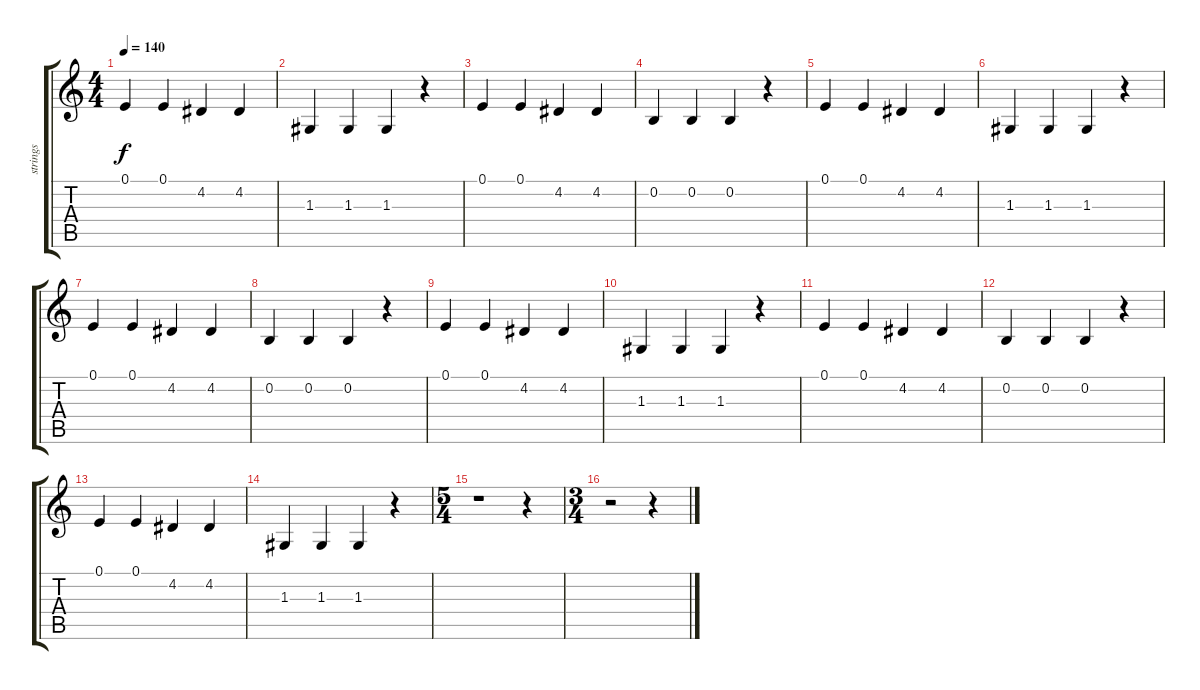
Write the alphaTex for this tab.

\track ("strings" "strings") {instrument stringensemble1}
\staff {score tabs}
\tuning (E4 B3 G3 D3 A2 E2) {hide}
\ts (4 4)
\tempo 140
\clef g2
\ks c
0.1.4{dy f} 0.1.4 4.2.4 4.2.4 |
1.3.4 1.3.4 1.3.4 r.4 |
0.1.4 0.1.4 4.2.4 4.2.4 |
0.2.4 0.2.4 0.2.4 r.4 |
0.1.4 0.1.4 4.2.4 4.2.4 |
1.3.4 1.3.4 1.3.4 r.4 |
0.1.4 0.1.4 4.2.4 4.2.4 |
0.2.4 0.2.4 0.2.4 r.4 |
0.1.4 0.1.4 4.2.4 4.2.4 |
1.3.4 1.3.4 1.3.4 r.4 |
0.1.4 0.1.4 4.2.4 4.2.4 |
0.2.4 0.2.4 0.2.4 r.4 |
0.1.4 0.1.4 4.2.4 4.2.4 |
1.3.4 1.3.4 1.3.4 r.4 |
\ts (5 4)
r.1 r.4 |
\ts (3 4)
r.2 r.4
